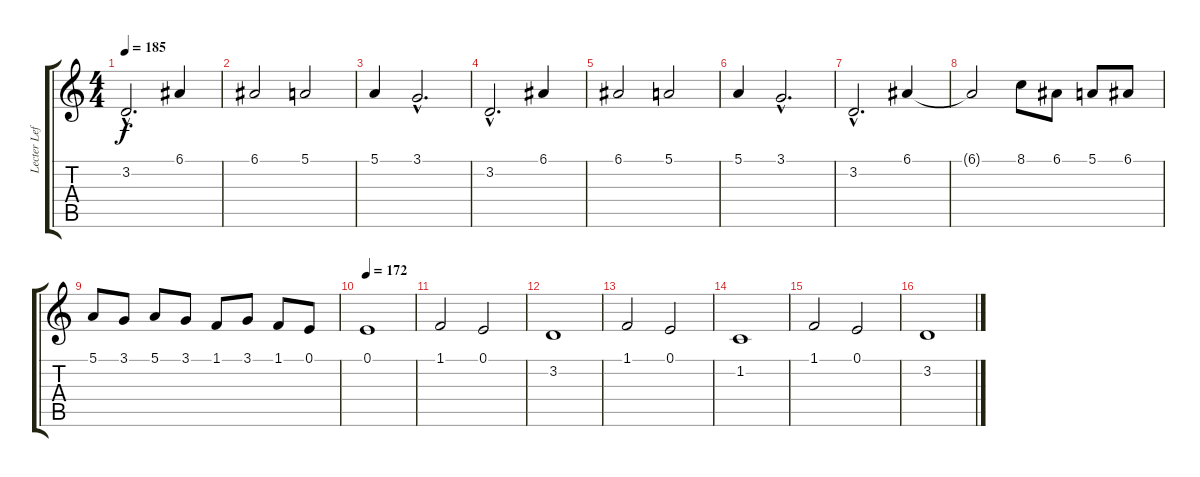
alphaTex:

\track ("Lecter Left" "Lecter Lef") {instrument pad4choir}
\staff {score tabs}
\tuning (E4 B3 G3 D3 A2 E2) {hide}
\ts (4 4)
\tempo 185
\clef g2
\ks c
3.2{hac}.2{d dy f} 6.1.4 |
6.1.2 5.1.2 |
5.1.4 3.1{hac}.2{d} |
3.2{hac}.2{d} 6.1.4 |
6.1.2 5.1.2 |
5.1.4 3.1{hac}.2{d} |
3.2{hac}.2{d} 6.1.4 |
6.1{t}.2 8.1.8 6.1.8 5.1.8 6.1.8 |
5.1.8 3.1.8 5.1.8 3.1.8 1.1.8 3.1.8 1.1.8 0.1.8 |
\tempo 172
0.1.1 |
1.1.2 0.1.2 |
3.2.1 |
1.1.2 0.1.2 |
1.2.1 |
1.1.2 0.1.2 |
3.2.1
